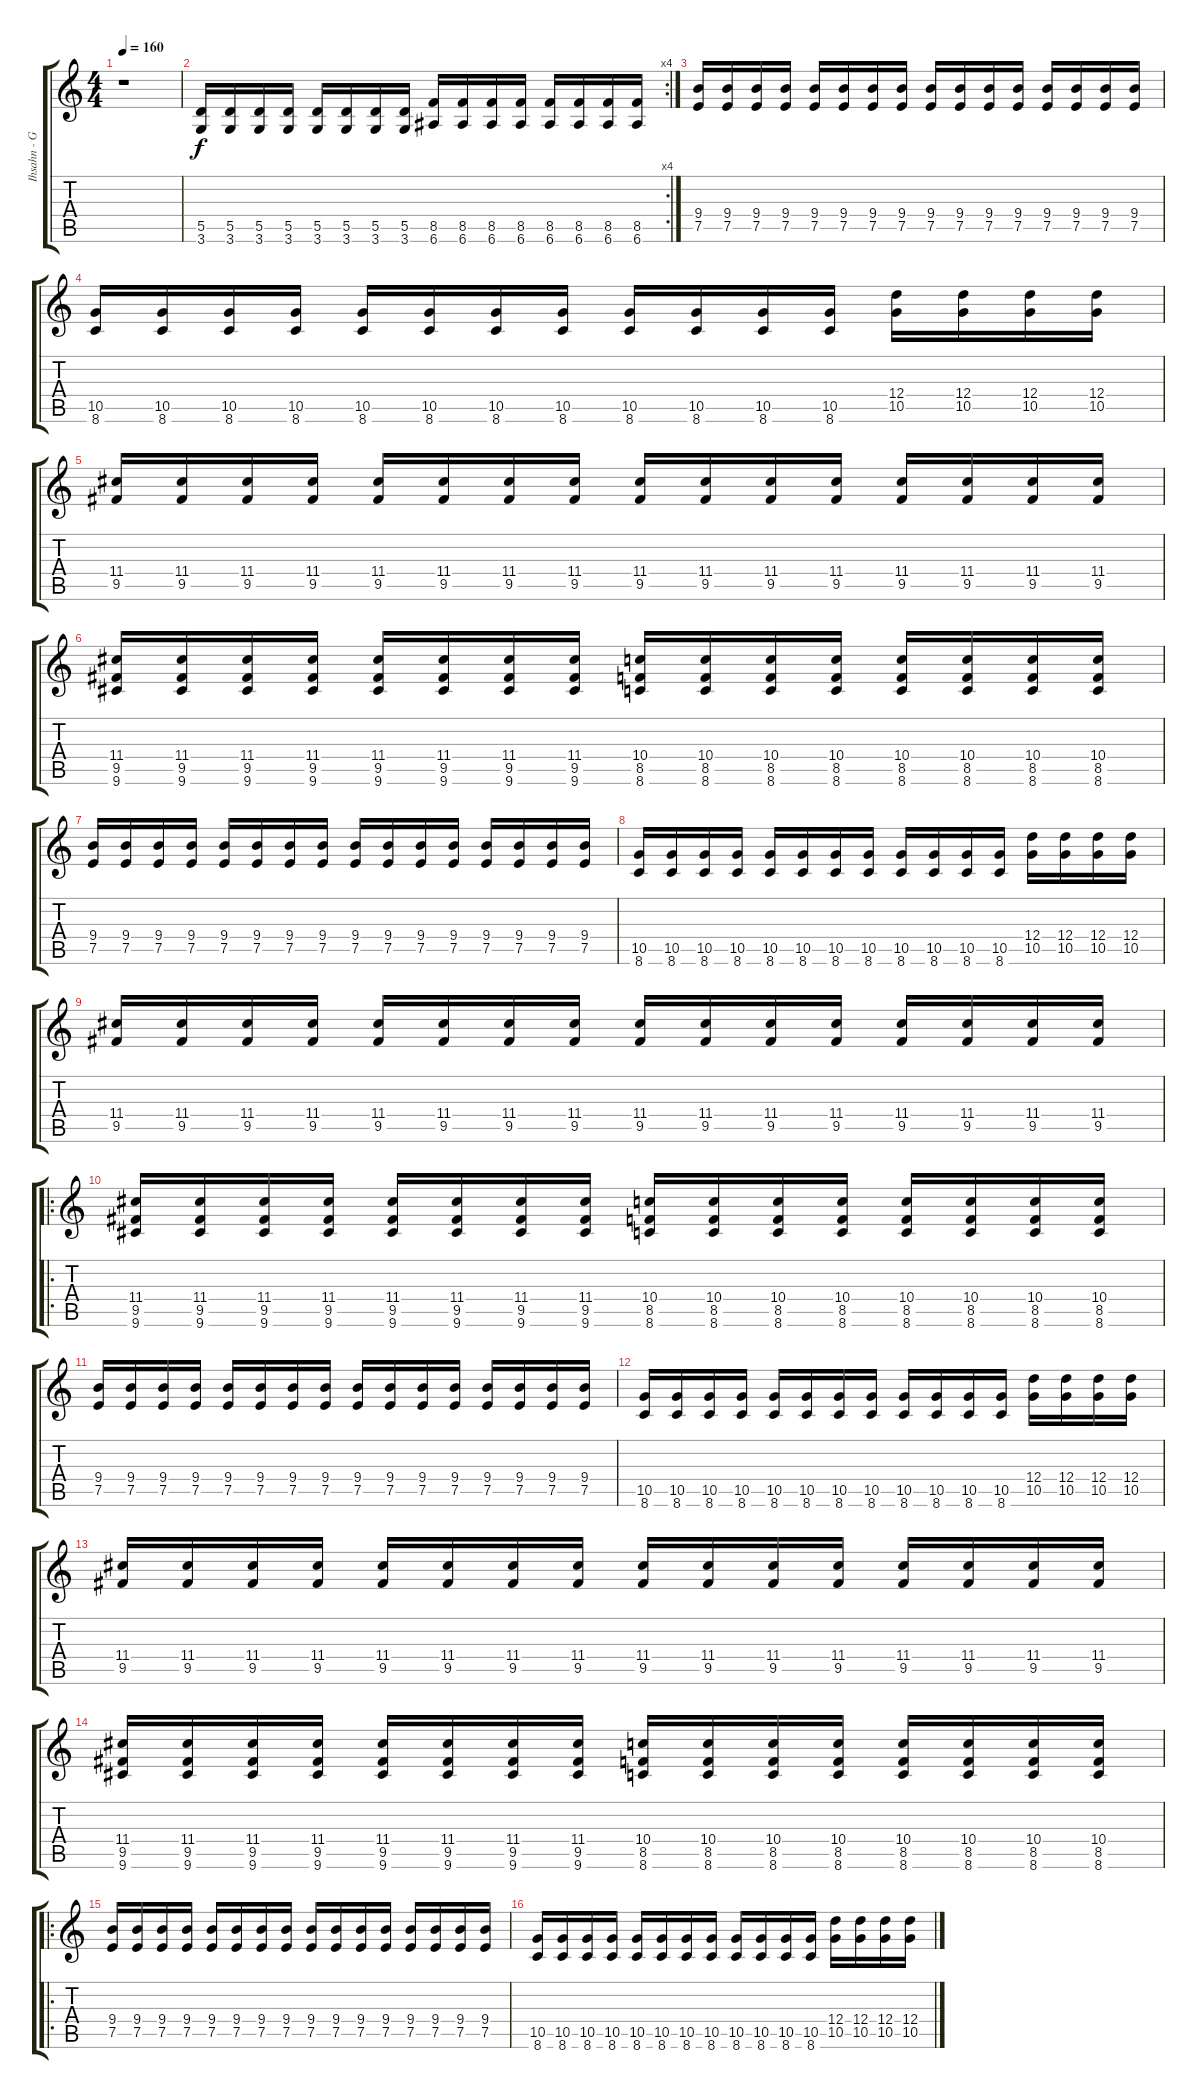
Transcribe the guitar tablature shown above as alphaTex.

\track ("Ihsahn - Guitar" "Ihsahn - G") {instrument distortionguitar}
\staff {score tabs}
\tuning (E4 B3 G3 D3 A2 E2) {hide}
\ts (4 4)
\tempo 160
\clef g2
\ks c
r.1{dy f} |
\rc 4
(5.5 3.6).16 (5.5 3.6).16 (5.5 3.6).16 (5.5 3.6).16 (5.5 3.6).16 (5.5 3.6).16 (5.5 3.6).16 (5.5 3.6).16 (8.5 6.6).16 (8.5 6.6).16 (8.5 6.6).16 (8.5 6.6).16 (8.5 6.6).16 (8.5 6.6).16 (8.5 6.6).16 (8.5 6.6).16 |
(9.4 7.5).16 (9.4 7.5).16 (9.4 7.5).16 (9.4 7.5).16 (9.4 7.5).16 (9.4 7.5).16 (9.4 7.5).16 (9.4 7.5).16 (9.4 7.5).16 (9.4 7.5).16 (9.4 7.5).16 (9.4 7.5).16 (9.4 7.5).16 (9.4 7.5).16 (9.4 7.5).16 (9.4 7.5).16 |
(10.5 8.6).16 (10.5 8.6).16 (10.5 8.6).16 (10.5 8.6).16 (10.5 8.6).16 (10.5 8.6).16 (10.5 8.6).16 (10.5 8.6).16 (10.5 8.6).16 (10.5 8.6).16 (10.5 8.6).16 (10.5 8.6).16 (12.4 10.5).16 (12.4 10.5).16 (12.4 10.5).16 (12.4 10.5).16 |
(11.4 9.5).16 (11.4 9.5).16 (11.4 9.5).16 (11.4 9.5).16 (11.4 9.5).16 (11.4 9.5).16 (11.4 9.5).16 (11.4 9.5).16 (11.4 9.5).16 (11.4 9.5).16 (11.4 9.5).16 (11.4 9.5).16 (11.4 9.5).16 (11.4 9.5).16 (11.4 9.5).16 (11.4 9.5).16 |
(11.4 9.5 9.6).16 (11.4 9.5 9.6).16 (11.4 9.5 9.6).16 (11.4 9.5 9.6).16 (11.4 9.5 9.6).16 (11.4 9.5 9.6).16 (11.4 9.5 9.6).16 (11.4 9.5 9.6).16 (10.4 8.5 8.6).16 (10.4 8.5 8.6).16 (10.4 8.5 8.6).16 (10.4 8.5 8.6).16 (10.4 8.5 8.6).16 (10.4 8.5 8.6).16 (10.4 8.5 8.6).16 (10.4 8.5 8.6).16 |
(9.4 7.5).16 (9.4 7.5).16 (9.4 7.5).16 (9.4 7.5).16 (9.4 7.5).16 (9.4 7.5).16 (9.4 7.5).16 (9.4 7.5).16 (9.4 7.5).16 (9.4 7.5).16 (9.4 7.5).16 (9.4 7.5).16 (9.4 7.5).16 (9.4 7.5).16 (9.4 7.5).16 (9.4 7.5).16 |
(10.5 8.6).16 (10.5 8.6).16 (10.5 8.6).16 (10.5 8.6).16 (10.5 8.6).16 (10.5 8.6).16 (10.5 8.6).16 (10.5 8.6).16 (10.5 8.6).16 (10.5 8.6).16 (10.5 8.6).16 (10.5 8.6).16 (12.4 10.5).16 (12.4 10.5).16 (12.4 10.5).16 (12.4 10.5).16 |
(11.4 9.5).16 (11.4 9.5).16 (11.4 9.5).16 (11.4 9.5).16 (11.4 9.5).16 (11.4 9.5).16 (11.4 9.5).16 (11.4 9.5).16 (11.4 9.5).16 (11.4 9.5).16 (11.4 9.5).16 (11.4 9.5).16 (11.4 9.5).16 (11.4 9.5).16 (11.4 9.5).16 (11.4 9.5).16 |
\ro
(11.4 9.5 9.6).16 (11.4 9.5 9.6).16 (11.4 9.5 9.6).16 (11.4 9.5 9.6).16 (11.4 9.5 9.6).16 (11.4 9.5 9.6).16 (11.4 9.5 9.6).16 (11.4 9.5 9.6).16 (10.4 8.5 8.6).16 (10.4 8.5 8.6).16 (10.4 8.5 8.6).16 (10.4 8.5 8.6).16 (10.4 8.5 8.6).16 (10.4 8.5 8.6).16 (10.4 8.5 8.6).16 (10.4 8.5 8.6).16 |
(9.4 7.5).16 (9.4 7.5).16 (9.4 7.5).16 (9.4 7.5).16 (9.4 7.5).16 (9.4 7.5).16 (9.4 7.5).16 (9.4 7.5).16 (9.4 7.5).16 (9.4 7.5).16 (9.4 7.5).16 (9.4 7.5).16 (9.4 7.5).16 (9.4 7.5).16 (9.4 7.5).16 (9.4 7.5).16 |
(10.5 8.6).16 (10.5 8.6).16 (10.5 8.6).16 (10.5 8.6).16 (10.5 8.6).16 (10.5 8.6).16 (10.5 8.6).16 (10.5 8.6).16 (10.5 8.6).16 (10.5 8.6).16 (10.5 8.6).16 (10.5 8.6).16 (12.4 10.5).16 (12.4 10.5).16 (12.4 10.5).16 (12.4 10.5).16 |
(11.4 9.5).16 (11.4 9.5).16 (11.4 9.5).16 (11.4 9.5).16 (11.4 9.5).16 (11.4 9.5).16 (11.4 9.5).16 (11.4 9.5).16 (11.4 9.5).16 (11.4 9.5).16 (11.4 9.5).16 (11.4 9.5).16 (11.4 9.5).16 (11.4 9.5).16 (11.4 9.5).16 (11.4 9.5).16 |
(11.4 9.5 9.6).16 (11.4 9.5 9.6).16 (11.4 9.5 9.6).16 (11.4 9.5 9.6).16 (11.4 9.5 9.6).16 (11.4 9.5 9.6).16 (11.4 9.5 9.6).16 (11.4 9.5 9.6).16 (10.4 8.5 8.6).16 (10.4 8.5 8.6).16 (10.4 8.5 8.6).16 (10.4 8.5 8.6).16 (10.4 8.5 8.6).16 (10.4 8.5 8.6).16 (10.4 8.5 8.6).16 (10.4 8.5 8.6).16 |
\ro
(9.4 7.5).16 (9.4 7.5).16 (9.4 7.5).16 (9.4 7.5).16 (9.4 7.5).16 (9.4 7.5).16 (9.4 7.5).16 (9.4 7.5).16 (9.4 7.5).16 (9.4 7.5).16 (9.4 7.5).16 (9.4 7.5).16 (9.4 7.5).16 (9.4 7.5).16 (9.4 7.5).16 (9.4 7.5).16 |
(10.5 8.6).16 (10.5 8.6).16 (10.5 8.6).16 (10.5 8.6).16 (10.5 8.6).16 (10.5 8.6).16 (10.5 8.6).16 (10.5 8.6).16 (10.5 8.6).16 (10.5 8.6).16 (10.5 8.6).16 (10.5 8.6).16 (12.4 10.5).16 (12.4 10.5).16 (12.4 10.5).16 (12.4 10.5).16
